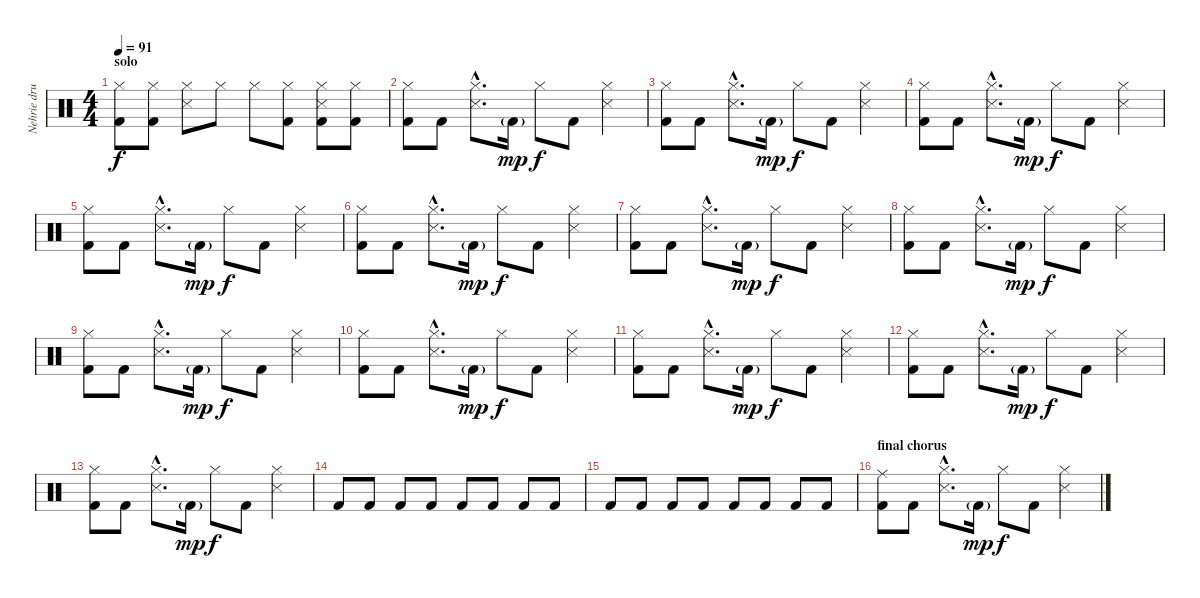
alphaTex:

\track ("Nehrie drums (lagpat)" "Nehrie dru") {instrument percussion}
\staff {score}
\articulation defaults
\ts (4 4)
\section ("" "solo")
\tempo 91
\clef neutral
\ks c
("Hi-Hat (closed)" "Kick (hit) 2").8{dy f} ("Hi-Hat (closed)" "Kick (hit) 2").8 ("Hi-Hat (closed)" "Snare (side stick) 3").8 "Hi-Hat (closed)".8 "Hi-Hat (closed)".8 ("Hi-Hat (closed)" "Kick (hit) 2").8 ("Hi-Hat (closed)" "Kick (hit) 2" "Snare (side stick) 3").8 ("Hi-Hat (closed)" "Kick (hit) 2").8 |
("Hi-Hat (closed)" "Kick (hit) 2").8 "Kick (hit) 2".8 ("Hi-Hat (closed)"{hac} "Snare (side stick) 3"{hac}).8{d} "Kick (hit) 2"{g}.16{dy mp} "Hi-Hat (closed)".8{dy f} "Kick (hit) 2".8 ("Hi-Hat (closed)" "Snare (side stick) 3").4 |
("Hi-Hat (closed)" "Kick (hit) 2").8 "Kick (hit) 2".8 ("Hi-Hat (closed)"{hac} "Snare (side stick) 3"{hac}).8{d} "Kick (hit) 2"{g}.16{dy mp} "Hi-Hat (closed)".8{dy f} "Kick (hit) 2".8 ("Hi-Hat (closed)" "Snare (side stick) 3").4 |
("Hi-Hat (closed)" "Kick (hit) 2").8 "Kick (hit) 2".8 ("Hi-Hat (closed)"{hac} "Snare (side stick) 3"{hac}).8{d} "Kick (hit) 2"{g}.16{dy mp} "Hi-Hat (closed)".8{dy f} "Kick (hit) 2".8 ("Hi-Hat (closed)" "Snare (side stick) 3").4 |
("Hi-Hat (closed)" "Kick (hit) 2").8 "Kick (hit) 2".8 ("Hi-Hat (closed)"{hac} "Snare (side stick) 3"{hac}).8{d} "Kick (hit) 2"{g}.16{dy mp} "Hi-Hat (closed)".8{dy f} "Kick (hit) 2".8 ("Hi-Hat (closed)" "Snare (side stick) 3").4 |
("Hi-Hat (closed)" "Kick (hit) 2").8 "Kick (hit) 2".8 ("Hi-Hat (closed)"{hac} "Snare (side stick) 3"{hac}).8{d} "Kick (hit) 2"{g}.16{dy mp} "Hi-Hat (closed)".8{dy f} "Kick (hit) 2".8 ("Hi-Hat (closed)" "Snare (side stick) 3").4 |
("Hi-Hat (closed)" "Kick (hit) 2").8 "Kick (hit) 2".8 ("Hi-Hat (closed)"{hac} "Snare (side stick) 3"{hac}).8{d} "Kick (hit) 2"{g}.16{dy mp} "Hi-Hat (closed)".8{dy f} "Kick (hit) 2".8 ("Hi-Hat (closed)" "Snare (side stick) 3").4 |
("Hi-Hat (closed)" "Kick (hit) 2").8 "Kick (hit) 2".8 ("Hi-Hat (closed)"{hac} "Snare (side stick) 3"{hac}).8{d} "Kick (hit) 2"{g}.16{dy mp} "Hi-Hat (closed)".8{dy f} "Kick (hit) 2".8 ("Hi-Hat (closed)" "Snare (side stick) 3").4 |
("Hi-Hat (closed)" "Kick (hit) 2").8 "Kick (hit) 2".8 ("Hi-Hat (closed)"{hac} "Snare (side stick) 3"{hac}).8{d} "Kick (hit) 2"{g}.16{dy mp} "Hi-Hat (closed)".8{dy f} "Kick (hit) 2".8 ("Hi-Hat (closed)" "Snare (side stick) 3").4 |
("Hi-Hat (closed)" "Kick (hit) 2").8 "Kick (hit) 2".8 ("Hi-Hat (closed)"{hac} "Snare (side stick) 3"{hac}).8{d} "Kick (hit) 2"{g}.16{dy mp} "Hi-Hat (closed)".8{dy f} "Kick (hit) 2".8 ("Hi-Hat (closed)" "Snare (side stick) 3").4 |
("Hi-Hat (closed)" "Kick (hit) 2").8 "Kick (hit) 2".8 ("Hi-Hat (closed)"{hac} "Snare (side stick) 3"{hac}).8{d} "Kick (hit) 2"{g}.16{dy mp} "Hi-Hat (closed)".8{dy f} "Kick (hit) 2".8 ("Hi-Hat (closed)" "Snare (side stick) 3").4 |
("Hi-Hat (closed)" "Kick (hit) 2").8 "Kick (hit) 2".8 ("Hi-Hat (closed)"{hac} "Snare (side stick) 3"{hac}).8{d} "Kick (hit) 2"{g}.16{dy mp} "Hi-Hat (closed)".8{dy f} "Kick (hit) 2".8 ("Hi-Hat (closed)" "Snare (side stick) 3").4 |
("Hi-Hat (closed)" "Kick (hit) 2").8 "Kick (hit) 2".8 ("Hi-Hat (closed)"{hac} "Snare (side stick) 3"{hac}).8{d} "Kick (hit) 2"{g}.16{dy mp} "Hi-Hat (closed)".8{dy f} "Kick (hit) 2".8 ("Hi-Hat (closed)" "Snare (side stick) 3").4 |
"Kick (hit) 2".8 "Kick (hit) 2".8 "Kick (hit) 2".8 "Kick (hit) 2".8 "Kick (hit) 2".8 "Kick (hit) 2".8 "Kick (hit) 2".8 "Kick (hit) 2".8 |
"Kick (hit) 2".8 "Kick (hit) 2".8 "Kick (hit) 2".8 "Kick (hit) 2".8 "Kick (hit) 2".8 "Kick (hit) 2".8 "Kick (hit) 2".8 "Kick (hit) 2".8 |
\section ("" "final chorus")
("Kick (hit) 2" "Ride (middle)").8 "Kick (hit) 2".8 ("Hi-Hat (closed)"{hac} "Snare (side stick) 3"{hac}).8{d} "Kick (hit) 2"{g}.16{dy mp} "Hi-Hat (closed)".8{dy f} "Kick (hit) 2".8 ("Hi-Hat (closed)" "Snare (side stick) 3").4
